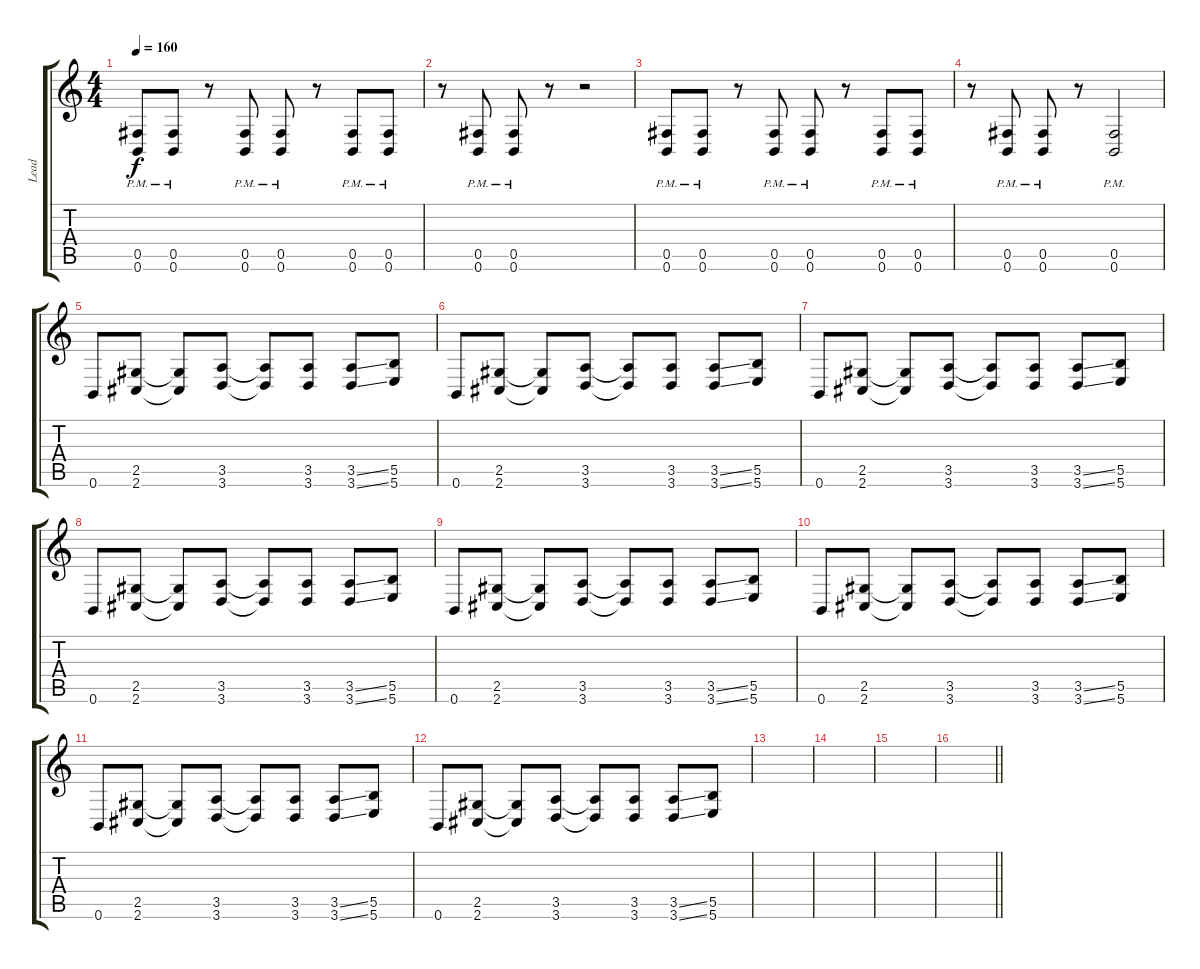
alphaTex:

\track ("Lead" "Lead") {instrument distortionguitar}
\staff {score tabs}
\tuning (Db4 Ab3 E3 B2 Gb2 B1) {hide}
\ts (4 4)
\tempo 160
\clef g2
\ks c
(0.5{pm} 0.6{pm}).8{dy f} (0.5{pm} 0.6{pm}).8 r.8 (0.5{pm} 0.6{pm}).8 (0.5{pm} 0.6{pm}).8 r.8 (0.5{pm} 0.6{pm}).8 (0.5{pm} 0.6{pm}).8 |
r.8 (0.5{pm} 0.6{pm}).8 (0.5{pm} 0.6{pm}).8 r.8 r.2 |
(0.5{pm} 0.6{pm}).8 (0.5{pm} 0.6{pm}).8 r.8 (0.5{pm} 0.6{pm}).8 (0.5{pm} 0.6{pm}).8 r.8 (0.5{pm} 0.6{pm}).8 (0.5{pm} 0.6{pm}).8 |
r.8 (0.5{pm} 0.6{pm}).8 (0.5{pm} 0.6{pm}).8 r.8 (0.5{pm} 0.6{pm}).2 |
0.6.8 (2.5 2.6).8 (2.5{t} 2.6{t}).8 (3.5 3.6).8 (3.5{t} 3.6{t}).8 (3.5 3.6).8 (3.5{ss} 3.6{ss}).8 (5.5 5.6).8 |
0.6.8 (2.5 2.6).8 (2.5{t} 2.6{t}).8 (3.5 3.6).8 (3.5{t} 3.6{t}).8 (3.5 3.6).8 (3.5{ss} 3.6{ss}).8 (5.5 5.6).8 |
0.6.8 (2.5 2.6).8 (2.5{t} 2.6{t}).8 (3.5 3.6).8 (3.5{t} 3.6{t}).8 (3.5 3.6).8 (3.5{ss} 3.6{ss}).8 (5.5 5.6).8 |
0.6.8 (2.5 2.6).8 (2.5{t} 2.6{t}).8 (3.5 3.6).8 (3.5{t} 3.6{t}).8 (3.5 3.6).8 (3.5{ss} 3.6{ss}).8 (5.5 5.6).8 |
0.6.8 (2.5 2.6).8 (2.5{t} 2.6{t}).8 (3.5 3.6).8 (3.5{t} 3.6{t}).8 (3.5 3.6).8 (3.5{ss} 3.6{ss}).8 (5.5 5.6).8 |
0.6.8 (2.5 2.6).8 (2.5{t} 2.6{t}).8 (3.5 3.6).8 (3.5{t} 3.6{t}).8 (3.5 3.6).8 (3.5{ss} 3.6{ss}).8 (5.5 5.6).8 |
0.6.8 (2.5 2.6).8 (2.5{t} 2.6{t}).8 (3.5 3.6).8 (3.5{t} 3.6{t}).8 (3.5 3.6).8 (3.5{ss} 3.6{ss}).8 (5.5 5.6).8 |
0.6.8 (2.5 2.6).8 (2.5{t} 2.6{t}).8 (3.5 3.6).8 (3.5{t} 3.6{t}).8 (3.5 3.6).8 (3.5{ss} 3.6{ss}).8 (5.5 5.6).8 |
|
|
|
\barLineRight lightlight
